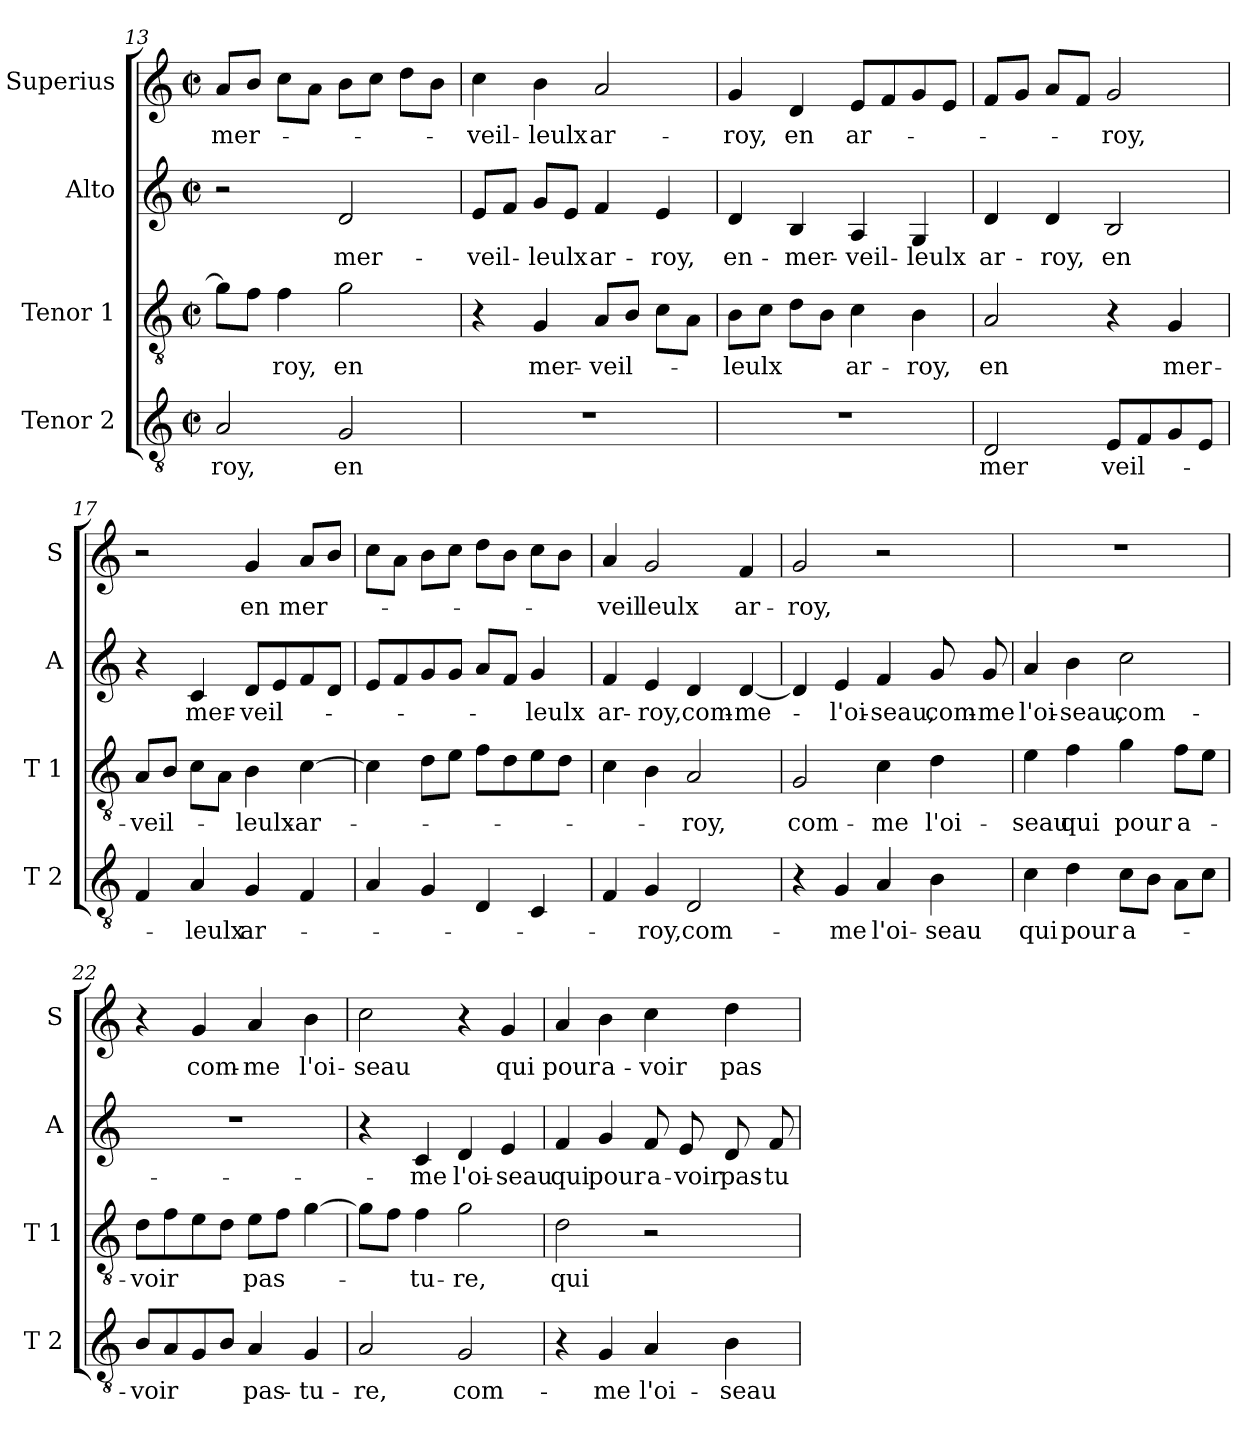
**kern	**text	**kern	**text	**kern	**text	**kern	**text
*part4	*part4	*part3	*part3	*part2	*part2	*part1	*part1
*staff4	*staff4	*staff3	*staff3	*staff2	*staff2	*staff1	*staff1
*I"Tenor 2	*	*I"Tenor 1	*	*I"Alto	*	*I"Superius	*
*I'T 2	*	*I'T 1	*	*I'A	*	*I'S	*
*clefGv2	*	*clefGv2	*	*clefG2	*	*clefG2	*
*k[]	*	*k[]	*	*k[]	*	*k[]	*
*C:	*	*C:	*	*C:	*	*C:	*
*M2/2	*	*M2/2	*	*M2/2	*	*M2/2	*
*met(c|)	*	*met(c|)	*	*met(c|)	*	*met(c|)	*
=13	=13	=13	=13	=13	=13	=13	=13
2A/	-roy,	8g\L]	.	2r	.	8a/L	mer-
.	.	8f\J	.	.	.	8b/J	.
.	.	4f\	-roy,	.	.	8cc\L	.
.	.	.	.	.	.	8a\J	.
2G/	en	2g\	en	2d/	mer-	8b\L	.
.	.	.	.	.	.	8cc\J	.
.	.	.	.	.	.	8dd\L	.
.	.	.	.	.	.	8b\J	.
=14	=14	=14	=14	=14	=14	=14	=14
1r	.	4r	.	8e/L	-veil-	4cc\	-veil-
.	.	.	.	8f/J	.	.	.
.	.	4G/	mer-	8g/L	-leulx	4b\	-leulx
.	.	.	.	8e/J	.	.	.
.	.	8A/L	-veil-	4f/	ar-	2a/	ar-
.	.	8B/J	.	.	.	.	.
.	.	8c\L	.	4e/	-roy,	.	.
.	.	8A\J	.	.	.	.	.
=15	=15	=15	=15	=15	=15	=15	=15
1r	.	8B\L	-leulx	4d/	en-	4g/	-roy,
.	.	8c\J	.	.	.	.	.
.	.	8d\L	.	4B/	-mer-	4d/	en
.	.	8B\J	.	.	.	.	.
.	.	4c\	ar-	4A/	-veil-	8e/L	ar-
.	.	.	.	.	.	8f/	.
.	.	4B\	-roy,	4G/	-leulx	8g/	.
.	.	.	.	.	.	8e/J	.
!!LO:PB:g=z
=16	=16	=16	=16	=16	=16	=16	=16
2D/	mer	2A/	en	4d/	ar-	8f/L	.
.	.	.	.	.	.	8g/J	.
.	.	.	.	4d/	-roy,	8a/L	.
.	.	.	.	.	.	8f/J	.
8E/L	veil-	4r	.	2B/	en	2g/	-roy,
8F/	.	.	.	.	.	.	.
8G/	.	4G/	mer-	.	.	.	.
8E/J	.	.	.	.	.	.	.
=17	=17	=17	=17	=17	=17	=17	=17
4F/	.	8A/L	-veil-	4r	.	2r	.
.	.	8B/J	.	.	.	.	.
4A/	-leulx	8c\L	.	4c/	mer-	.	.
.	.	8A\J	.	.	.	.	.
4G/	ar-	4B\	-leulx-	8d/L	-veil-	4g/	en
.	.	.	.	8e/	.	.	.
4F/	.	[4c\	-ar-	8f/	.	8a/L	mer-
.	.	.	.	8d/J	.	8b/J	.
=18	=18	=18	=18	=18	=18	=18	=18
4A/	.	4c\]	.	8e/L	.	8cc\L	.
.	.	.	.	8f/	.	8a\J	.
4G/	.	8d\L	.	8g/	.	8b\L	.
.	.	8e\J	.	8g/J	.	8cc\J	.
4D/	.	8f\L	.	8a/L	.	8dd\L	.
.	.	8d\	.	8f/J	.	8b\J	.
4C/	.	8e\	.	4g/	-leulx	8cc\L	.
.	.	8d\J	.	.	.	8b\J	.
=19	=19	=19	=19	=19	=19	=19	=19
4F/	.	4c\	.	4f/	ar-	4a/	-veil
4G/	-roy,	4B\	.	4e/	-roy,	2g/	leulx
2D/	com-	2A/	-roy,	4d/	com-	.	.
.	.	.	.	[4d/	-me-	4f/	ar-
=20	=20	=20	=20	=20	=20	=20	=20
4r	.	2G/	com-	4d/]	.	2g/	-roy,
4G/	-me	.	.	4e/	-l'oi-	.	.
4A/	l'oi-	4c\	-me	4f/	-seau,	2r	.
4B\	-seau	4d\	l'oi-	8g/	com-	.	.
.	.	.	.	8g/	-me	.	.
!!LO:LB:g=z
=21	=21	=21	=21	=21	=21	=21	=21
4c\	qui	4e\	-seau	4a/	l'oi-	1r	.
4d\	pour	4f\	qui	4b\	-seau,	.	.
8c\L	a-	4g\	pour	2cc\	com-	.	.
8B\J	.	.	.	.	.	.	.
8A\L	.	8f\L	a-	.	.	.	.
8c\J	.	8e\J	.	.	.	.	.
=22	=22	=22	=22	=22	=22	=22	=22
8B/L	-voir	8d\L	-voir	1r	.	4r	.
8A/	.	8f\	.	.	.	.	.
8G/	.	8e\	.	.	.	4g/	com-
8B/J	.	8d\J	.	.	.	.	.
4A/	pas-	8e\L	pas-	.	.	4a/	-me
.	.	8f\J	.	.	.	.	.
4G/	-tu-	[4g\	.	.	.	4b\	l'oi-
=23	=23	=23	=23	=23	=23	=23	=23
2A/	-re,	8g\L]	.	4r	.	2cc\	-seau
.	.	8f\J	.	.	.	.	.
.	.	4f\	-tu-	4c/	-me	.	.
2G/	com-	2g\	-re,	4d/	l'oi-	4r	.
.	.	.	.	4e/	-seau	4g/	qui
=24	=24	=24	=24	=24	=24	=24	=24
4r	.	2d\	qui	4f/	qui	4a/	pour
4G/	-me	.	.	4g/	pour	4b\	a-
4A/	l'oi-	2r	.	8f/	a-	4cc\	-voir
.	.	.	.	8e/	-voir	.	.
4B\	-seau	.	.	8d/	pas-	4dd\	pas-
.	.	.	.	8f/	-tu-	.	.
=	=	=	=	=	=	=	=
*-	*-	*-	*-	*-	*-	*-	*-
